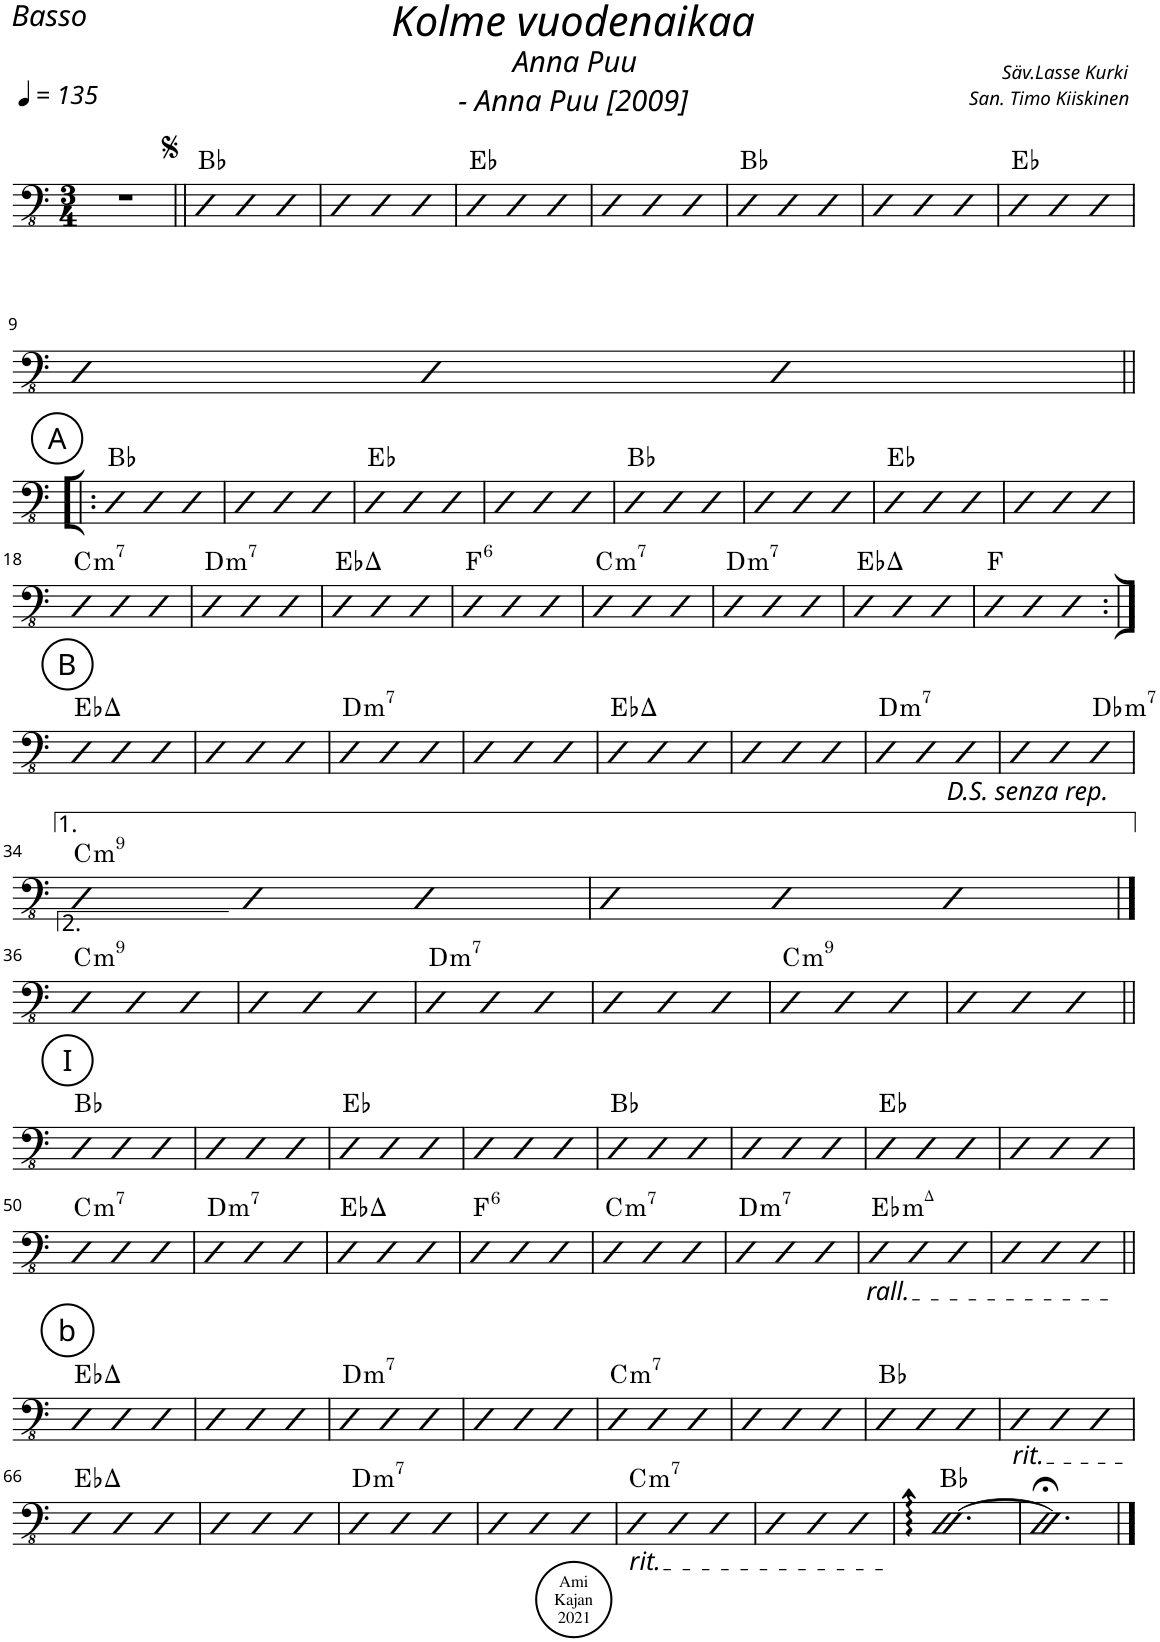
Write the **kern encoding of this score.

**kern	**harte
*part1	*part1
*staff1	*
*I"Acoustic Bass	*
*I'Bass	*
*clefFv4	*
*k[]	*
*M3/4	*
*MM135	*
=1	=1
2.r	.
=2||	=2||
4DD	Bb:maj
4DD	.
4DD	.
=3	=3
4DD	.
4DD	.
4DD	.
=4	=4
4DD	Eb:maj
4DD	.
4DD	.
=5	=5
4DD	.
4DD	.
4DD	.
=6	=6
4DD	Bb:maj
4DD	.
4DD	.
=7	=7
4DD	.
4DD	.
4DD	.
=8	=8
4DD	Eb:maj
4DD	.
4DD	.
!!LO:LB:g=z
=9	=9
4DD	.
4DD	.
4DD	.
!!LO:LB:g=z
!!LO:REH:place=s1:a:cj:enc=circle:fs=14:t=A
=10!|:	=10!|:
4DD	Bb:maj
4DD	.
4DD	.
=11	=11
4DD	.
4DD	.
4DD	.
=12	=12
4DD	Eb:maj
4DD	.
4DD	.
=13	=13
4DD	.
4DD	.
4DD	.
=14	=14
4DD	Bb:maj
4DD	.
4DD	.
=15	=15
4DD	.
4DD	.
4DD	.
=16	=16
4DD	Eb:maj
4DD	.
4DD	.
=17	=17
4DD	.
4DD	.
4DD	.
!!LO:LB:g=z
=18	=18
!	!LO:H:kt=m7
4DD	C:min7
4DD	.
4DD	.
=19	=19
!	!LO:H:kt=m7
4DD	D:min7
4DD	.
4DD	.
=20	=20
4DD	Eb:maj
4DD	.
4DD	.
=21	=21
!	!LO:H:kt=6
4DD	F:maj6
4DD	.
4DD	.
=22	=22
!	!LO:H:kt=m7
4DD	C:min7
4DD	.
4DD	.
=23	=23
!	!LO:H:kt=m7
4DD	D:min7
4DD	.
4DD	.
=24	=24
4DD	Eb:maj
4DD	.
4DD	.
=25	=25
4DD	F:maj
4DD	.
4DD	.
!!LO:LB:g=z
!!LO:REH:place=s1:a:cj:enc=circle:fs=14:t=B
=26:|!	=26:|!
4DD	Eb:maj
4DD	.
4DD	.
=27	=27
4DD	.
4DD	.
4DD	.
=28	=28
!	!LO:H:kt=m7
4DD	D:min7
4DD	.
4DD	.
=29	=29
4DD	.
4DD	.
4DD	.
=30	=30
4DD	Eb:maj
4DD	.
4DD	.
=31	=31
4DD	.
4DD	.
4DD	.
=32	=32
!	!LO:H:kt=m7
4DD	D:min7
4DD	.
4DD	.
=33	=33
4DD	.
4DD	.
!	!LO:H:kt=m7
4DDn	Db:min7
!!LO:LB:g=z
=34	=34
!	!LO:H:kt=m9
4DD	C:min9
4DD	.
4DD	.
=35	=35
4DD	.
4DD	.
4DD	.
!!LO:LB:g=z
==36	==36
!	!LO:H:kt=m9
4DD	C:min9
4DD	.
4DD	.
=37	=37
4DD	.
4DD	.
4DD	.
=38	=38
!	!LO:H:kt=m7
4DD	D:min7
4DD	.
4DD	.
=39	=39
4DD	.
4DD	.
4DD	.
=40	=40
!	!LO:H:kt=m9
4DD	C:min9
4DD	.
4DD	.
=41	=41
4DD	.
4DD	.
4DD	.
!!LO:LB:g=z
!!LO:REH:place=s1:a:cj:enc=circle:fs=14:t=I
=42||	=42||
4DD	Bb:maj
4DD	.
4DD	.
=43	=43
4DD	.
4DD	.
4DD	.
=44	=44
4DD	Eb:maj
4DD	.
4DD	.
=45	=45
4DD	.
4DD	.
4DD	.
=46	=46
4DD	Bb:maj
4DD	.
4DD	.
=47	=47
4DD	.
4DD	.
4DD	.
=48	=48
4DD	Eb:maj
4DD	.
4DD	.
=49	=49
4DD	.
4DD	.
4DD	.
!!LO:LB:g=z
=50	=50
!	!LO:H:kt=m7
4DD	C:min7
4DD	.
4DD	.
=51	=51
!	!LO:H:kt=m7
4DD	D:min7
4DD	.
4DD	.
=52	=52
4DD	Eb:maj
4DD	.
4DD	.
=53	=53
!	!LO:H:kt=6
4DD	F:maj6
4DD	.
4DD	.
=54	=54
!	!LO:H:kt=m7
4DD	C:min7
4DD	.
4DD	.
=55	=55
!	!LO:H:kt=m7
4DD	D:min7
4DD	.
4DD	.
=56	=56
!LO:TX:b:i:t=rall.	!LO:H:kt=mt7
4DD	Eb:minmaj7
4DD	.
4DD	.
=57	=57
4DD	.
4DD	.
4DD	.
!!LO:LB:g=z
!!LO:REH:place=s1:a:cj:enc=circle:fs=14:t=b
=58||	=58||
4DD	Eb:maj
4DD	.
4DD	.
=59	=59
4DD	.
4DD	.
4DD	.
=60	=60
!	!LO:H:kt=m7
4DD	D:min7
4DD	.
4DD	.
=61	=61
4DD	.
4DD	.
4DD	.
=62	=62
!	!LO:H:kt=m7
4DD	C:min7
4DD	.
4DD	.
=63	=63
4DD	.
4DD	.
4DD	.
=64	=64
4DD	Bb:maj
4DD	.
4DD	.
=65	=65
!LO:TX:b:i:t=rit.	!
4DD	.
4DD	.
4DD	.
!!LO:LB:g=z
=66	=66
4DD	Eb:maj
4DD	.
4DD	.
=67	=67
4DD	.
4DD	.
4DD	.
=68	=68
!	!LO:H:kt=m7
4DD	D:min7
4DD	.
4DD	.
=69	=69
4DD	.
4DD	.
4DD	.
=70	=70
!LO:TX:b:i:t=rit.	!LO:H:kt=m7
4DD	C:min7
4DD	.
4DD	.
=71	=71
4DD	.
4DD	.
4DD	.
=72	=72
[2.DD:	Bb:maj
=73	=73
2.DD;<]	.
==	==
*-	*-
